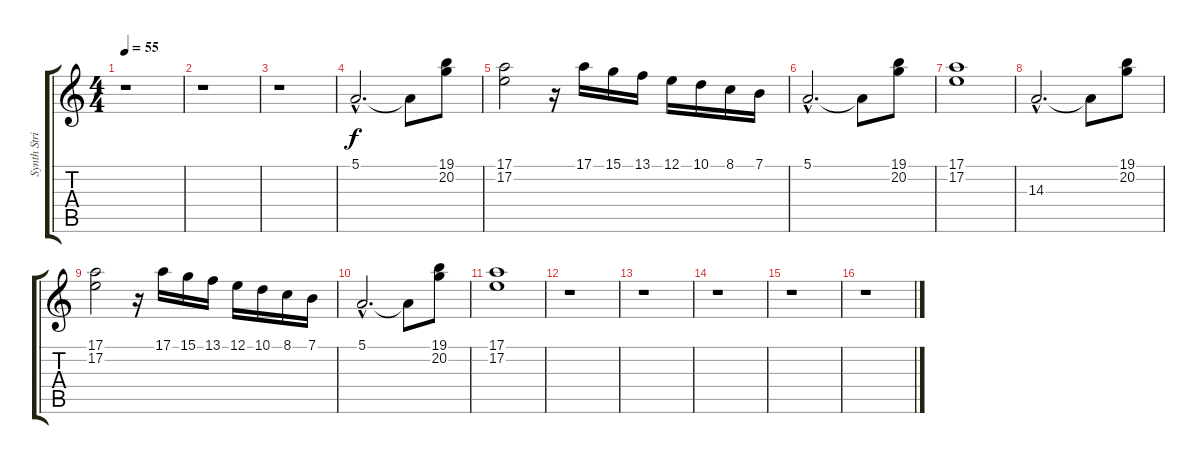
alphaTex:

\track ("Synth Strings" "Synth Stri") {instrument synthstrings1}
\staff {score tabs}
\tuning (E4 B3 G3 D3 A2 E2) {hide}
\ts (4 4)
\tempo 55
\clef g2
\ks c
r.1{dy f} |
r.1 |
r.1 |
5.1{hac}.2{d} 5.1{t}.8 (19.1 20.2).8 |
(17.1 17.2).2 r.16 17.1.16 15.1.16 13.1.16 12.1.16 10.1.16 8.1.16 7.1.16 |
5.1{hac}.2{d} 5.1{t}.8 (19.1 20.2).8 |
(17.1 17.2).1 |
14.3{hac}.2{d} 14.3{t}.8 (19.1 20.2).8 |
(17.1 17.2).2 r.16 17.1.16 15.1.16 13.1.16 12.1.16 10.1.16 8.1.16 7.1.16 |
5.1{hac}.2{d} 5.1{t}.8 (19.1 20.2).8 |
(17.1 17.2).1 |
r.1 |
r.1 |
r.1 |
r.1 |
r.1
